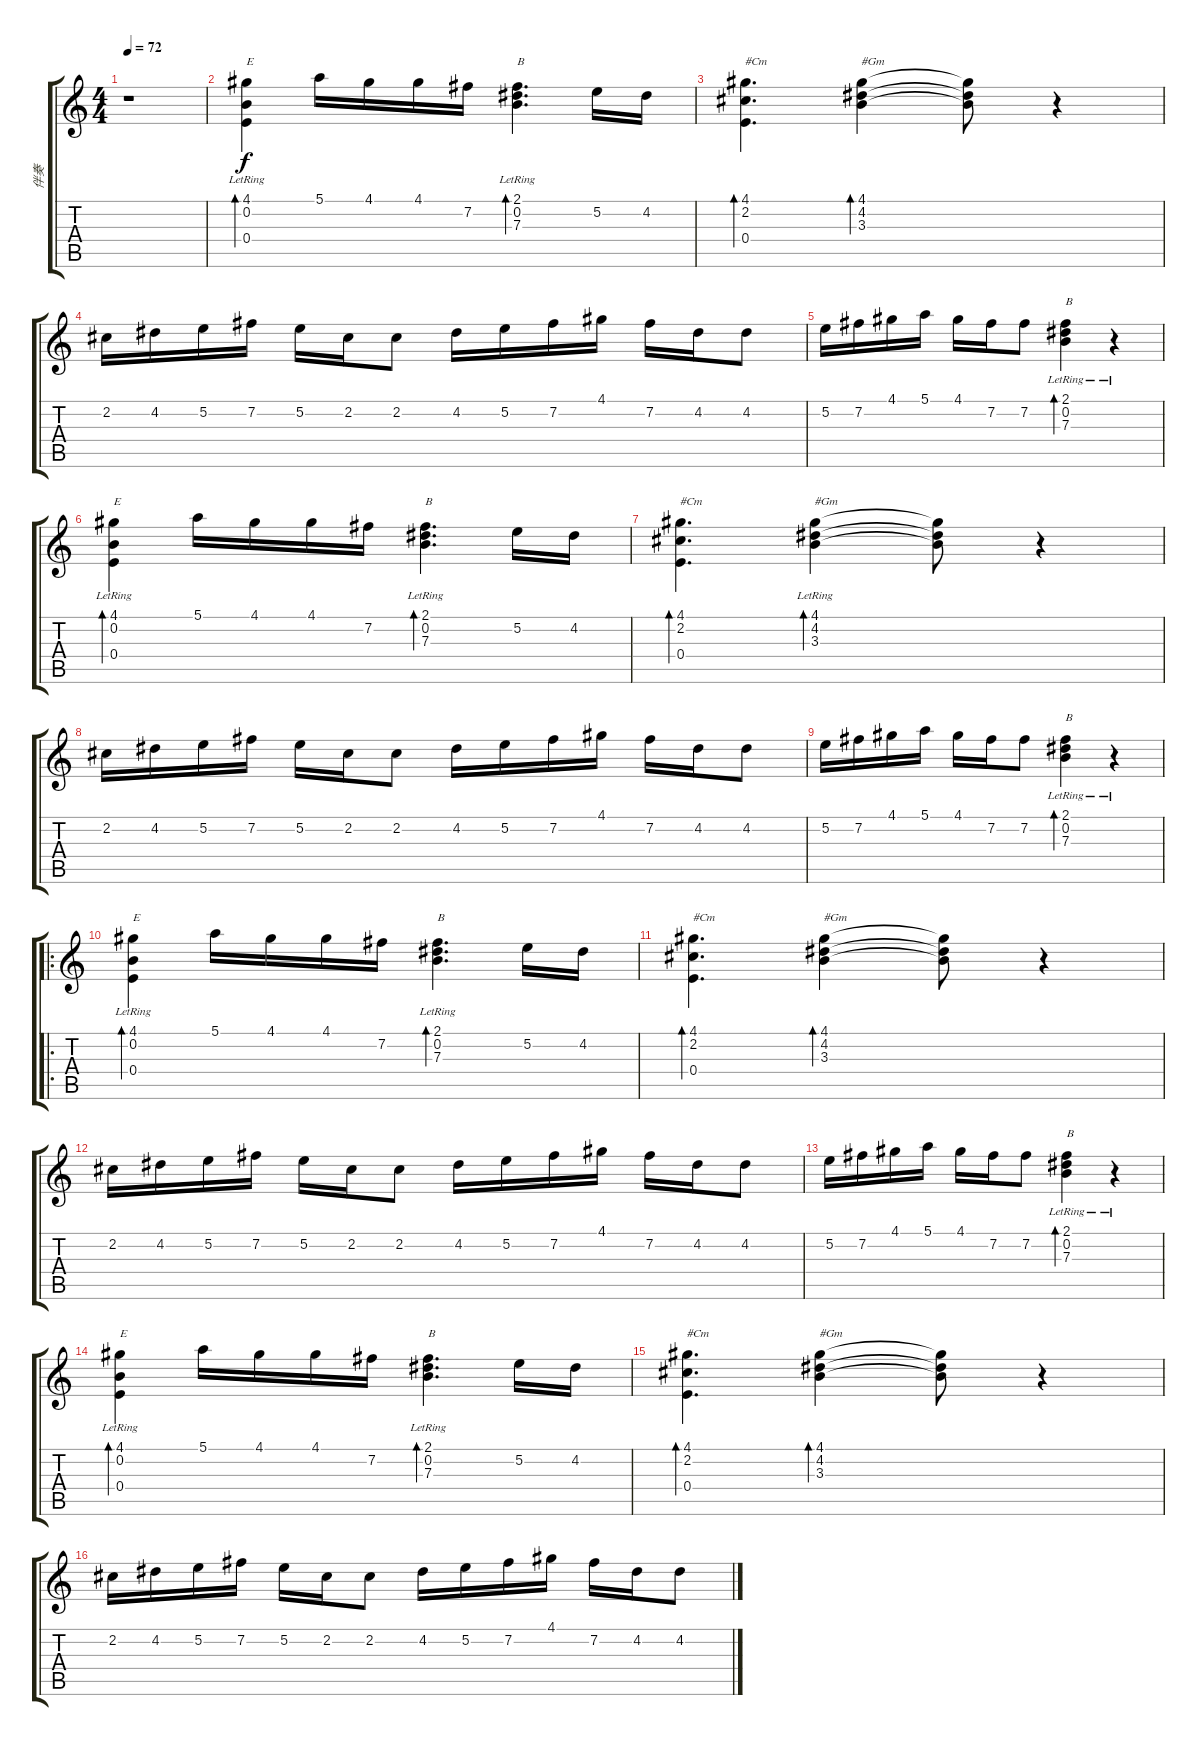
\track ("伴奏" "伴奏") {instrument electricguitarclean}
\staff {score tabs}
\tuning (E4 B3 Ab3 E3 B2 E2) {hide}
\ts (4 4)
\tempo 72
\clef g2
\ks c
r.1{dy f instrument electricguitarclean} |
(4.1{lr} 0.2 0.4).4{bd 240 txt "E"} 5.1.16 4.1.16 4.1.16 7.2.16 (2.1{lr} 0.2 7.3).4{d bd 240 txt "B"} 5.2.16 4.2.16 |
(4.1 2.2 0.4).4{d bd 240 txt "#Cm"} (4.1 4.2 3.3).4{bd 60 txt "#Gm"} (4.1{t} 4.2{t} 3.3{t}).8 r.4 |
2.2.16 4.2.16 5.2.16 7.2.16 5.2.16 2.2.16 2.2.8 4.2.16 5.2.16 7.2.16 4.1.16 7.2.16 4.2.16 4.2.8 |
5.2.16 7.2.16 4.1.16 5.1.16 4.1.16 7.2.16 7.2.8 (2.1{lr} 0.2{lr} 7.3{lr}).4{bd 240 txt "B"} r.4 |
(4.1{lr} 0.2 0.4).4{bd 240 txt "E"} 5.1.16 4.1.16 4.1.16 7.2.16 (2.1{lr} 0.2 7.3).4{d bd 240 txt "B"} 5.2.16 4.2.16 |
(4.1 2.2 0.4).4{d bd 240 txt "#Cm"} (4.1{lr} 4.2 3.3).4{bd 240 txt "#Gm"} (4.1{t} 4.2{t} 3.3{t}).8 r.4 |
2.2.16 4.2.16 5.2.16 7.2.16 5.2.16 2.2.16 2.2.8 4.2.16 5.2.16 7.2.16 4.1.16 7.2.16 4.2.16 4.2.8 |
5.2.16 7.2.16 4.1.16 5.1.16 4.1.16 7.2.16 7.2.8 (2.1{lr} 0.2{lr} 7.3{lr}).4{bd 60 txt "B"} r.4 |
\ro
(4.1{lr} 0.2 0.4).4{bd 240 txt "E"} 5.1.16 4.1.16 4.1.16 7.2.16 (2.1{lr} 0.2 7.3).4{d bd 240 txt "B"} 5.2.16 4.2.16 |
(4.1 2.2 0.4).4{d bd 240 txt "#Cm"} (4.1 4.2 3.3).4{bd 60 txt "#Gm"} (4.1{t} 4.2{t} 3.3{t}).8 r.4 |
2.2.16 4.2.16 5.2.16 7.2.16 5.2.16 2.2.16 2.2.8 4.2.16 5.2.16 7.2.16 4.1.16 7.2.16 4.2.16 4.2.8 |
5.2.16 7.2.16 4.1.16 5.1.16 4.1.16 7.2.16 7.2.8 (2.1{lr} 0.2{lr} 7.3{lr}).4{bd 240 txt "B"} r.4 |
(4.1{lr} 0.2 0.4).4{bd 240 txt "E"} 5.1.16 4.1.16 4.1.16 7.2.16 (2.1{lr} 0.2 7.3).4{d bd 240 txt "B"} 5.2.16 4.2.16 |
(4.1 2.2 0.4).4{d bd 240 txt "#Cm"} (4.1 4.2 3.3).4{bd 60 txt "#Gm"} (4.1{t} 4.2{t} 3.3{t}).8 r.4 |
2.2.16 4.2.16 5.2.16 7.2.16 5.2.16 2.2.16 2.2.8 4.2.16 5.2.16 7.2.16 4.1.16 7.2.16 4.2.16 4.2.8
